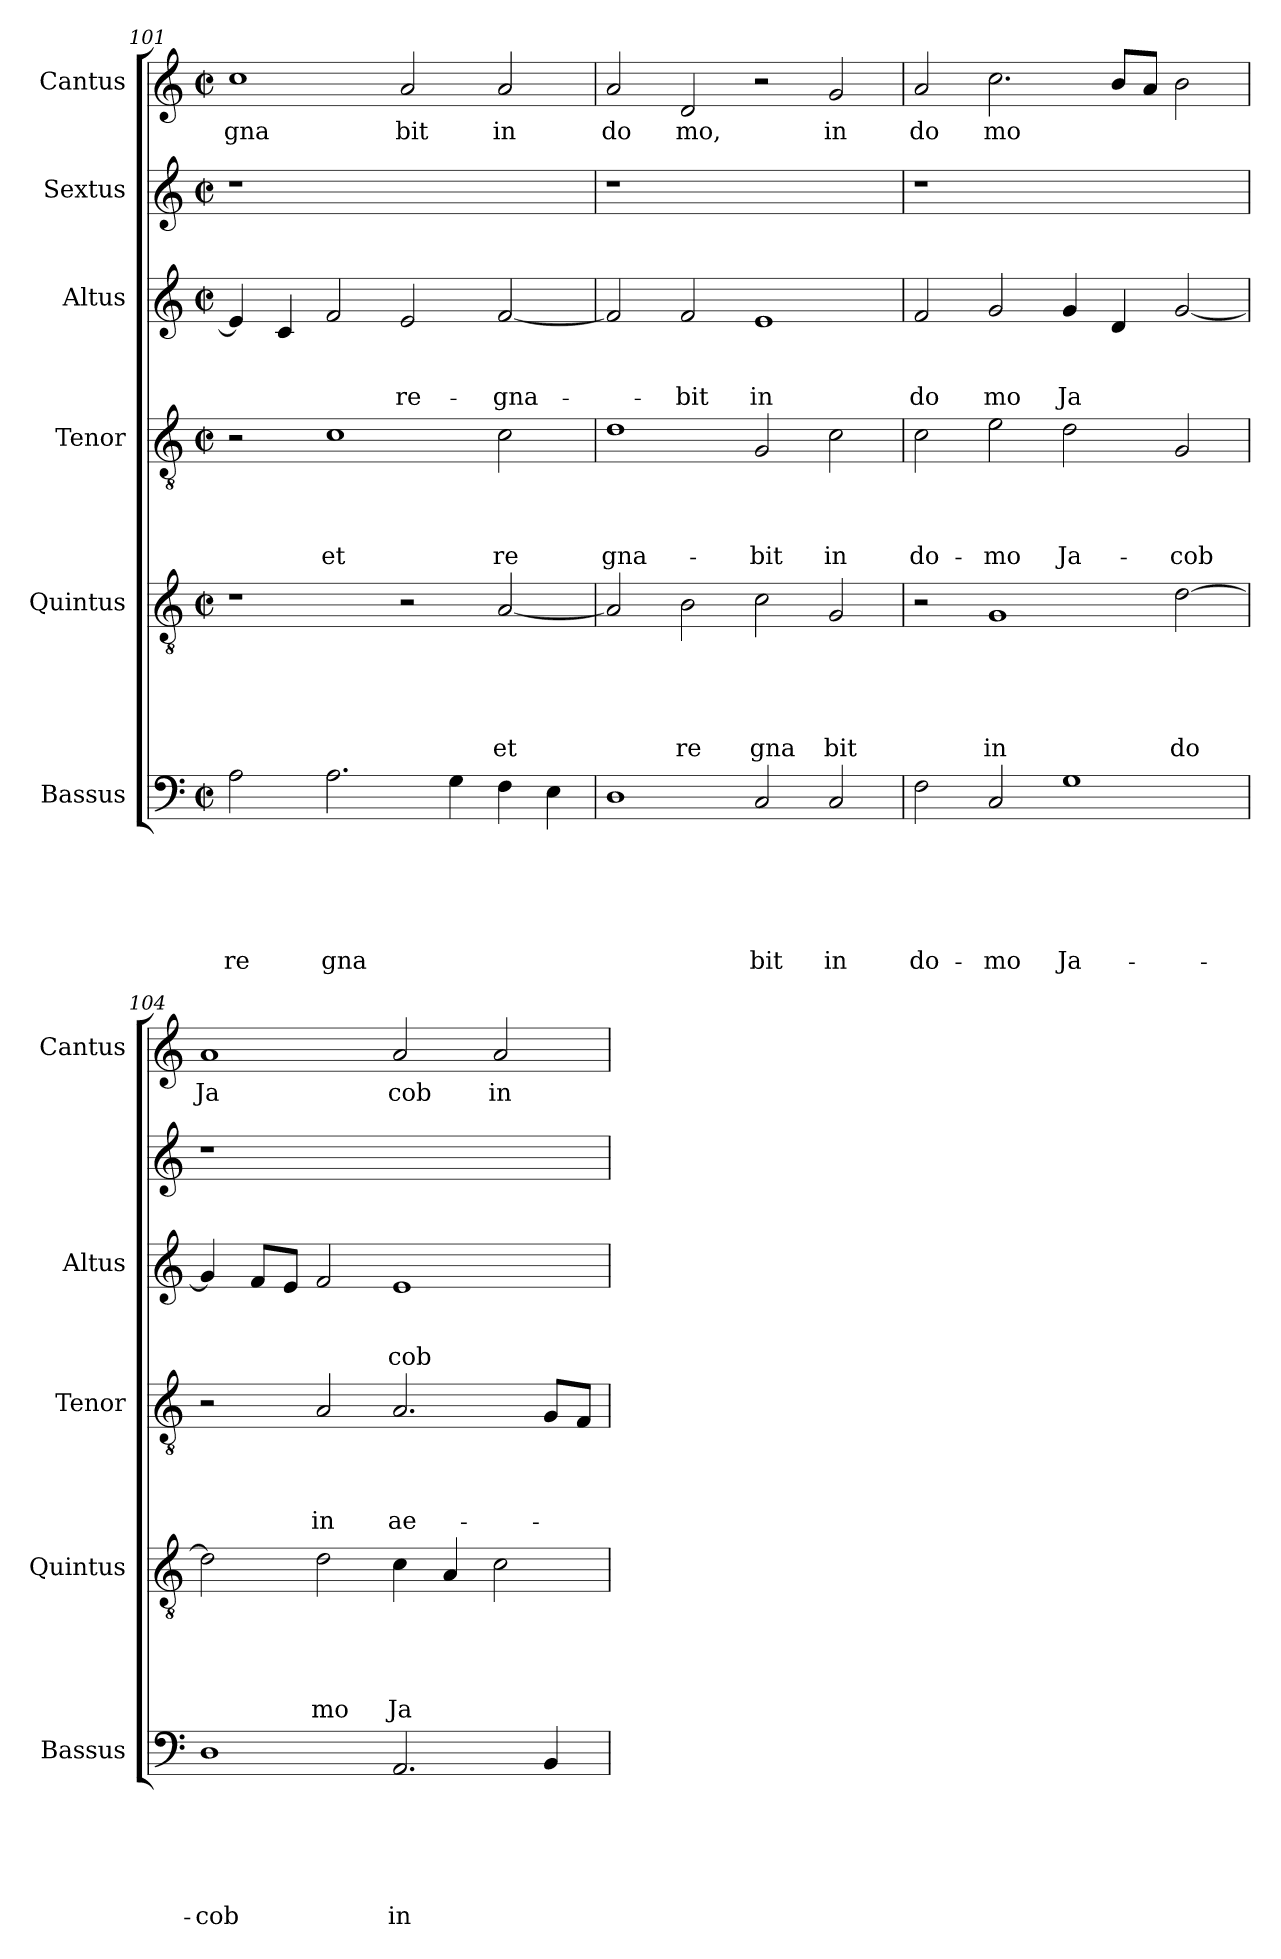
**kern	**text	**text	**text	**text	**text	**text	**kern	**text	**text	**text	**text	**text	**kern	**text	**text	**text	**text	**kern	**text	**text	**text	**kern	**kern	**text
*part6	*part6	*part6	*part6	*part6	*part6	*part6	*part5	*part5	*part5	*part5	*part5	*part5	*part4	*part4	*part4	*part4	*part4	*part3	*part3	*part3	*part3	*part2	*part1	*part1
*staff6	*staff6	*staff6	*staff6	*staff6	*staff6	*staff6	*staff5	*staff5	*staff5	*staff5	*staff5	*staff5	*staff4	*staff4	*staff4	*staff4	*staff4	*staff3	*staff3	*staff3	*staff3	*staff2	*staff1	*staff1
*I"Bassus	*	*	*	*	*	*	*I"Quintus	*	*	*	*	*	*I"Tenor	*	*	*	*	*I"Altus	*	*	*	*I"Sextus	*I"Cantus	*
*I'Bassus	*	*	*	*	*	*	*I'Quintus	*	*	*	*	*	*I'Tenor	*	*	*	*	*I'Altus	*	*	*	*	*I'Cantus	*
*clefF4	*	*	*	*	*	*	*clefGv2	*	*	*	*	*	*clefGv2	*	*	*	*	*clefG2	*	*	*	*clefG2	*clefG2	*
*k[]	*	*	*	*	*	*	*k[]	*	*	*	*	*	*k[]	*	*	*	*	*k[]	*	*	*	*k[]	*k[]	*
*C:	*	*	*	*	*	*	*C:	*	*	*	*	*	*C:	*	*	*	*	*C:	*	*	*	*C:	*C:	*
*M2/2	*	*	*	*	*	*	*M2/2	*	*	*	*	*	*M2/2	*	*	*	*	*M2/2	*	*	*	*M2/2	*M2/2	*
*met(c|)	*	*	*	*	*	*	*met(c|)	*	*	*	*	*	*met(c|)	*	*	*	*	*met(c|)	*	*	*	*met(c|)	*met(c|)	*
=101	=101	=101	=101	=101	=101	=101	=101	=101	=101	=101	=101	=101	=101	=101	=101	=101	=101	=101	=101	=101	=101	=101	=101	=101
!	!	!	!	!	!	!LO:LY:b	!	!	!	!	!	!	!	!	!	!	!	!	!	!	!	!	!	!LO:LY:b
2A\	.	.	.	.	.	re	1r	.	.	.	.	.	2r	.	.	.	.	4e/]	.	.	.	1r	1cc	gna
.	.	.	.	.	.	.	.	.	.	.	.	.	.	.	.	.	.	4c/	.	.	.	.	.	.
!	!	!	!	!	!	!LO:LY:b	!	!	!	!	!	!	!	!	!	!	!LO:LY:b	!	!	!	!	!	!	!
2.A\	.	.	.	.	.	gna	.	.	.	.	.	.	1c	.	.	.	et	2f/	.	.	.	.	.	.
!	!	!	!	!	!	!	!	!	!	!	!	!	!	!	!	!	!	!	!	!	!LO:LY:b	!	!	!LO:LY:b
.	.	.	.	.	.	.	2r	.	.	.	.	.	.	.	.	.	.	2e/	.	.	re-	1ryy	2a/	bit
4G\	.	.	.	.	.	.	.	.	.	.	.	.	.	.	.	.	.	.	.	.	.	.	.	.
!	!	!	!	!	!	!	!	!	!	!	!	!LO:LY:b	!	!	!	!	!LO:LY:b	!	!	!	!LO:LY:b	!	!	!LO:LY:b
4F\	.	.	.	.	.	.	[<2A/	.	.	.	.	et	2c\	.	.	.	re	[<2f/	.	.	-gna-	.	2a/	in
4E\	.	.	.	.	.	.	.	.	.	.	.	.	.	.	.	.	.	.	.	.	.	.	.	.
!!LO:LB:g=z
=102	=102	=102	=102	=102	=102	=102	=102	=102	=102	=102	=102	=102	=102	=102	=102	=102	=102	=102	=102	=102	=102	=102	=102	=102
!	!	!	!	!	!	!	!	!	!	!	!	!	!	!	!	!	!LO:LY:b	!	!	!	!	!	!	!LO:LY:b
1D	.	.	.	.	.	.	2A/]	.	.	.	.	.	1d	.	.	.	gna-	2f/]	.	.	.	1r	2a/	do
!	!	!	!	!	!	!	!	!	!	!	!	!LO:LY:b	!	!	!	!	!	!	!	!	!LO:LY:b	!	!	!LO:LY:b
.	.	.	.	.	.	.	2B\	.	.	.	.	re	.	.	.	.	.	2f/	.	.	-bit	.	2d/	mo,
!	!	!	!	!	!	!LO:LY:b	!	!	!	!	!	!LO:LY:b	!	!	!	!	!LO:LY:b	!	!	!	!LO:LY:b	!	!	!
2C/	.	.	.	.	.	bit	2c\	.	.	.	.	gna	2G/	.	.	.	-bit	1e	.	.	in	1ryy	2r	.
!	!	!	!	!	!	!LO:LY:b	!	!	!	!	!	!LO:LY:b	!	!	!	!	!LO:LY:b	!	!	!	!	!	!	!LO:LY:b
2C/	.	.	.	.	.	in	2G/	.	.	.	.	bit	2c\	.	.	.	in	.	.	.	.	.	2g/	in
=103	=103	=103	=103	=103	=103	=103	=103	=103	=103	=103	=103	=103	=103	=103	=103	=103	=103	=103	=103	=103	=103	=103	=103	=103
!	!	!	!	!	!	!LO:LY:b	!	!	!	!	!	!	!	!	!	!	!LO:LY:b	!	!	!	!LO:LY:b	!	!	!LO:LY:b
2F\	.	.	.	.	.	do-	2r	.	.	.	.	.	2c\	.	.	.	do-	2f/	.	.	do	1r	2a/	do
!	!	!	!	!	!	!LO:LY:b	!	!	!	!	!	!LO:LY:b	!	!	!	!	!LO:LY:b	!	!	!	!LO:LY:b	!	!	!LO:LY:b
2C/	.	.	.	.	.	-mo	1G	.	.	.	.	in	2e\	.	.	.	-mo	2g/	.	.	mo	.	2.cc\	mo
!	!	!	!	!	!	!LO:LY:b	!	!	!	!	!	!	!	!	!	!	!LO:LY:b	!	!	!	!LO:LY:b	!	!	!
1G	.	.	.	.	.	Ja-	.	.	.	.	.	.	2d\	.	.	.	Ja-	4g/	.	.	Ja	1ryy	.	.
.	.	.	.	.	.	.	.	.	.	.	.	.	.	.	.	.	.	4d/	.	.	.	.	8b/L	.
.	.	.	.	.	.	.	.	.	.	.	.	.	.	.	.	.	.	.	.	.	.	.	8a/J	.
!	!	!	!	!	!	!	!	!	!	!	!	!LO:LY:b	!	!	!	!	!LO:LY:b	!	!	!	!	!	!	!
.	.	.	.	.	.	.	[>2d\	.	.	.	.	do	2G/	.	.	.	-cob	[<2g/	.	.	.	.	2b\	.
=104	=104	=104	=104	=104	=104	=104	=104	=104	=104	=104	=104	=104	=104	=104	=104	=104	=104	=104	=104	=104	=104	=104	=104	=104
!	!	!	!	!	!	!LO:LY:b	!	!	!	!	!	!	!	!	!	!	!	!	!	!	!	!	!	!LO:LY:b
1D	.	.	.	.	.	-cob	2d\]	.	.	.	.	.	2r	.	.	.	.	4g/]	.	.	.	1r	1a	Ja
.	.	.	.	.	.	.	.	.	.	.	.	.	.	.	.	.	.	8f/L	.	.	.	.	.	.
.	.	.	.	.	.	.	.	.	.	.	.	.	.	.	.	.	.	8e/J	.	.	.	.	.	.
!	!	!	!	!	!	!	!	!	!	!	!	!LO:LY:b	!	!	!	!	!LO:LY:b	!	!	!	!	!	!	!
.	.	.	.	.	.	.	2d\	.	.	.	.	mo	2A/	.	.	.	in	2f/	.	.	.	.	.	.
!	!	!	!	!	!	!LO:LY:b	!	!	!	!	!	!LO:LY:b	!	!	!	!	!LO:LY:b	!	!	!	!LO:LY:b	!	!	!LO:LY:b
2.AA/	.	.	.	.	.	in	4c\	.	.	.	.	Ja	2.A/	.	.	.	ae-	1e	.	.	cob	1ryy	2a/	cob
.	.	.	.	.	.	.	4A/	.	.	.	.	.	.	.	.	.	.	.	.	.	.	.	.	.
!	!	!	!	!	!	!	!	!	!	!	!	!	!	!	!	!	!	!	!	!	!	!	!	!LO:LY:b
.	.	.	.	.	.	.	2c\	.	.	.	.	.	.	.	.	.	.	.	.	.	.	.	2a/	in
4BB/	.	.	.	.	.	.	.	.	.	.	.	.	8G/L	.	.	.	.	.	.	.	.	.	.	.
.	.	.	.	.	.	.	.	.	.	.	.	.	8F/J	.	.	.	.	.	.	.	.	.	.	.
=	=	=	=	=	=	=	=	=	=	=	=	=	=	=	=	=	=	=	=	=	=	=	=	=
*-	*-	*-	*-	*-	*-	*-	*-	*-	*-	*-	*-	*-	*-	*-	*-	*-	*-	*-	*-	*-	*-	*-	*-	*-
